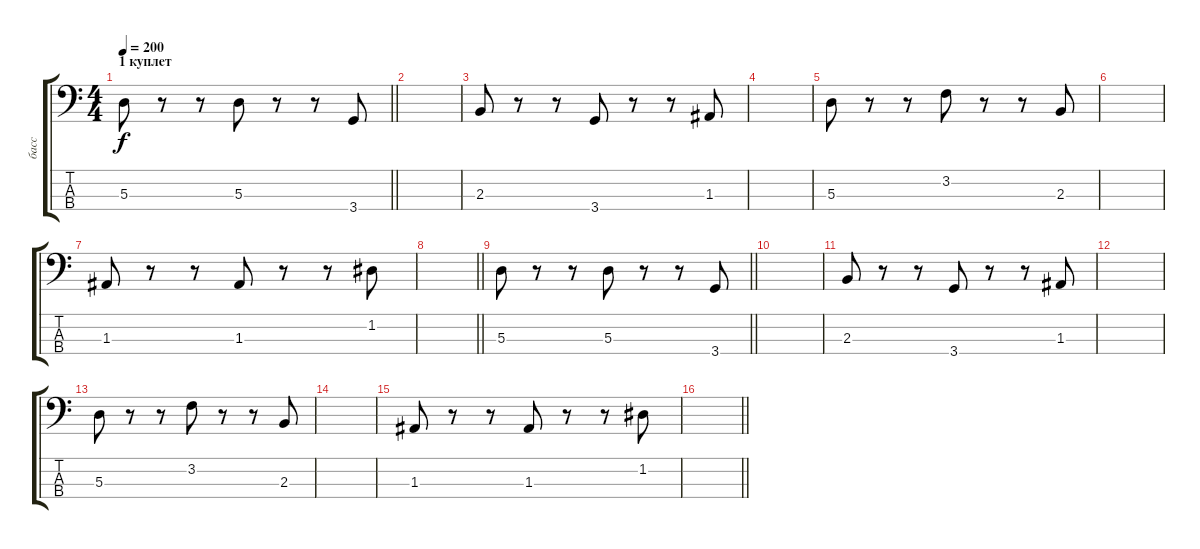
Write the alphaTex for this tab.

\track ("басс" "басс") {instrument acousticbass}
\staff {score tabs}
\tuning (G2 D2 A1 E1) {hide}
\ts (4 4)
\section ("" "1 куплет")
\tempo 200
\clef f4
\barLineRight lightlight
\ks c
5.3.8{dy f} r.8 r.8 5.3.8 r.8 r.8 3.4.8 |
|
2.3.8 r.8 r.8 3.4.8 r.8 r.8 1.3.8 |
|
5.3.8 r.8 r.8 3.2.8 r.8 r.8 2.3.8 |
|
1.3.8 r.8 r.8 1.3.8 r.8 r.8 1.2.8 |
\barLineRight lightlight
|
\barLineRight lightlight
5.3.8 r.8 r.8 5.3.8 r.8 r.8 3.4.8 |
|
2.3.8 r.8 r.8 3.4.8 r.8 r.8 1.3.8 |
|
5.3.8 r.8 r.8 3.2.8 r.8 r.8 2.3.8 |
|
1.3.8 r.8 r.8 1.3.8 r.8 r.8 1.2.8 |
\barLineRight lightlight
